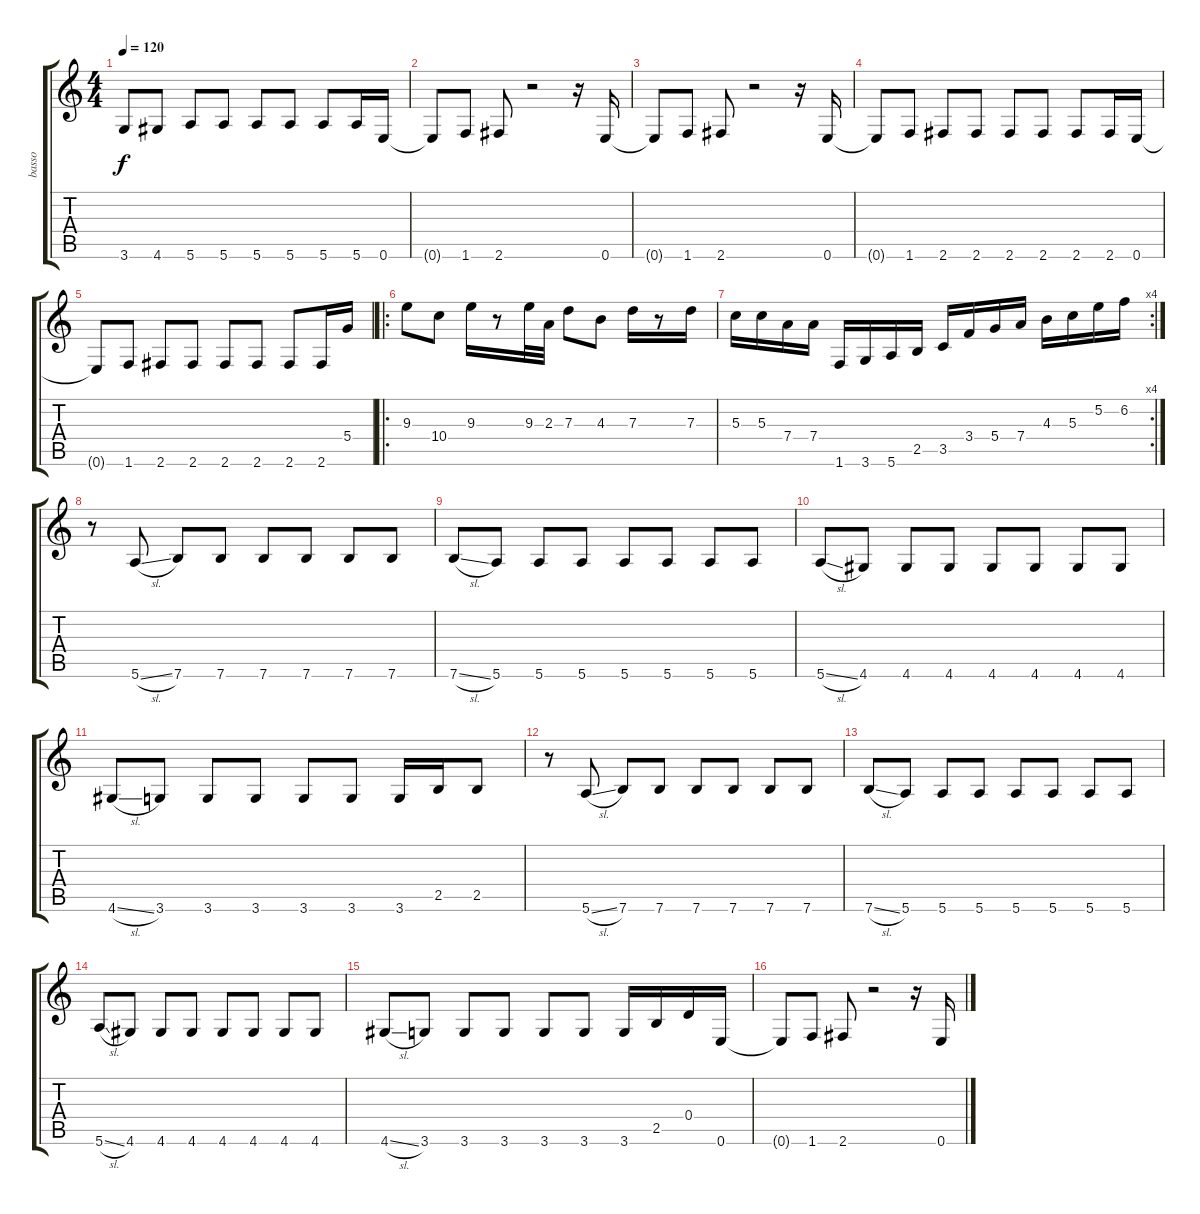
\track ("basso" "basso") {instrument electricbasspick}
\staff {score tabs}
\tuning (E4 B3 G3 D3 A2 E2) {hide}
\ts (4 4)
\tempo 120
\clef g2
\ks c
3.6{t}.8{dy f} 4.6.8 5.6.8 5.6.8 5.6.8 5.6.8 5.6.8 5.6.16 0.6.16 |
0.6{t}.8 1.6.8 2.6.8 r.2 r.16 0.6.16 |
0.6{t}.8 1.6.8 2.6.8 r.2 r.16 0.6.16 |
0.6{t}.8 1.6.8 2.6.8 2.6.8 2.6.8 2.6.8 2.6.8 2.6.16 0.6.16 |
0.6{t}.8 1.6.8 2.6.8 2.6.8 2.6.8 2.6.8 2.6.8 2.6.16 5.4.16 |
\ro
9.3.8 10.4.8 9.3.16 r.8 9.3.32 2.3.32 7.3.8 4.3.8 7.3.16 r.8 7.3.16 |
\rc 4
5.3.16 5.3.16 7.4.16 7.4.16 1.6.16 3.6.16 5.6.16 2.5.16 3.5.16 3.4.16 5.4.16 7.4.16 4.3.16 5.3.16 5.2.16 6.2.16 |
r.8 5.6{sl}.8 7.6.8 7.6.8 7.6.8 7.6.8 7.6.8 7.6.8 |
7.6{sl}.8 5.6.8 5.6.8 5.6.8 5.6.8 5.6.8 5.6.8 5.6.8 |
5.6{sl}.8 4.6.8 4.6.8 4.6.8 4.6.8 4.6.8 4.6.8 4.6.8 |
4.6{sl}.8 3.6.8 3.6.8 3.6.8 3.6.8 3.6.8 3.6.16 2.5.16 2.5.8 |
r.8 5.6{sl}.8 7.6.8 7.6.8 7.6.8 7.6.8 7.6.8 7.6.8 |
7.6{sl}.8 5.6.8 5.6.8 5.6.8 5.6.8 5.6.8 5.6.8 5.6.8 |
5.6{sl}.8 4.6.8 4.6.8 4.6.8 4.6.8 4.6.8 4.6.8 4.6.8 |
4.6{sl}.8 3.6.8 3.6.8 3.6.8 3.6.8 3.6.8 3.6.16 2.5.16 0.4.16 0.6.16 |
0.6{t}.8 1.6.8 2.6.8 r.2 r.16 0.6.16
